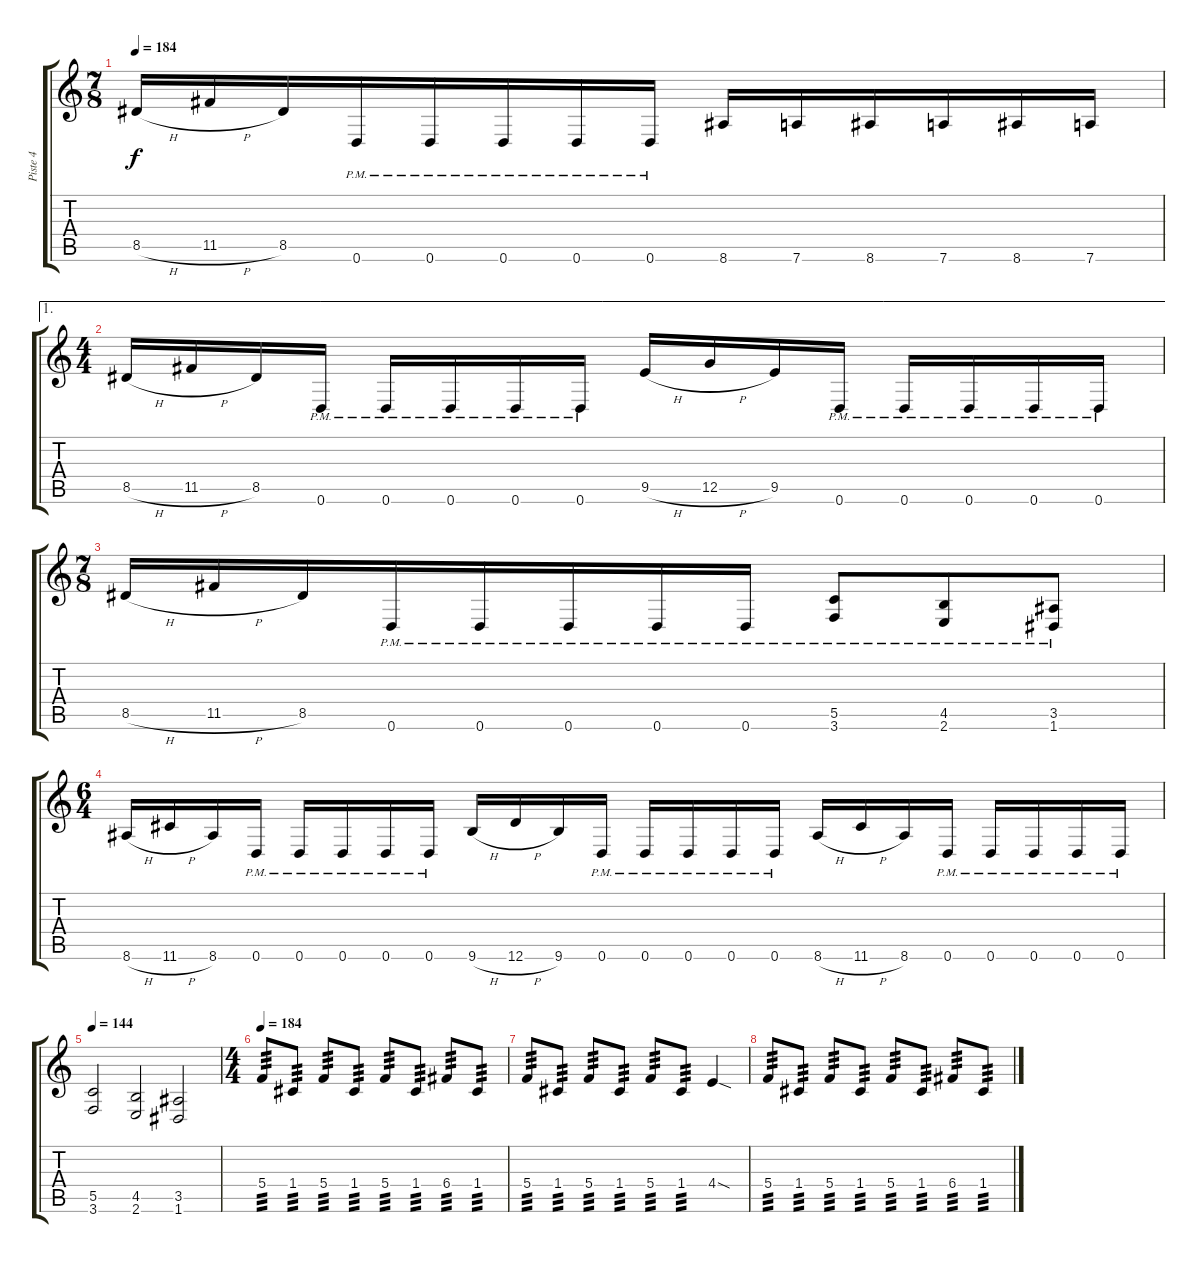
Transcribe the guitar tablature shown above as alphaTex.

\track ("Piste 4" "Piste 4") {instrument distortionguitar}
\staff {score tabs}
\tuning (D4 A3 F3 C3 G2 D2) {hide}
\ts (7 8)
\tempo 184
\clef g2
\ks c
8.5{h}.16{dy f} 11.5{h}.16 8.5.16 0.6{pm}.16 0.6{pm}.16 0.6{pm}.16 0.6{pm}.16 0.6{pm}.16 8.6.16 7.6.16 8.6.16 7.6.16 8.6.16 7.6.16 |
\ae 1
\ts (4 4)
8.5{h}.16 11.5{h}.16 8.5.16 0.6{pm}.16 0.6{pm}.16 0.6{pm}.16 0.6{pm}.16 0.6{pm}.16 9.5{h}.16 12.5{h}.16 9.5.16 0.6{pm}.16 0.6{pm}.16 0.6{pm}.16 0.6{pm}.16 0.6{pm}.16 |
\ts (7 8)
8.5{h}.16 11.5{h}.16 8.5.16 0.6{pm}.16 0.6{pm}.16 0.6{pm}.16 0.6{pm}.16 0.6{pm}.16 (5.5 3.6{pm}).8 (4.5 2.6{pm}).8 (3.5 1.6{pm}).8 |
\ts (6 4)
8.6{h}.16 11.6{h}.16 8.6.16 0.6{pm}.16 0.6{pm}.16 0.6{pm}.16 0.6{pm}.16 0.6{pm}.16 9.6{h}.16 12.6{h}.16 9.6.16 0.6{pm}.16 0.6{pm}.16 0.6{pm}.16 0.6{pm}.16 0.6{pm}.16 8.6{h}.16 11.6{h}.16 8.6.16 0.6{pm}.16 0.6{pm}.16 0.6{pm}.16 0.6{pm}.16 0.6{pm}.16 |
\tempo 144
(5.5 3.6).2 (4.5 2.6).2 (3.5 1.6).2 |
\ts (4 4)
\tempo 184
5.4.8{tp 3} 1.4.8{tp 3} 5.4.8{tp 3} 1.4.8{tp 3} 5.4.8{tp 3} 1.4.8{tp 3} 6.4.8{tp 3} 1.4.8{tp 3} |
5.4.8{tp 3} 1.4.8{tp 3} 5.4.8{tp 3} 1.4.8{tp 3} 5.4.8{tp 3} 1.4.8{tp 3} 4.4{sod}.4 |
5.4.8{tp 3} 1.4.8{tp 3} 5.4.8{tp 3} 1.4.8{tp 3} 5.4.8{tp 3} 1.4.8{tp 3} 6.4.8{tp 3} 1.4.8{tp 3}
